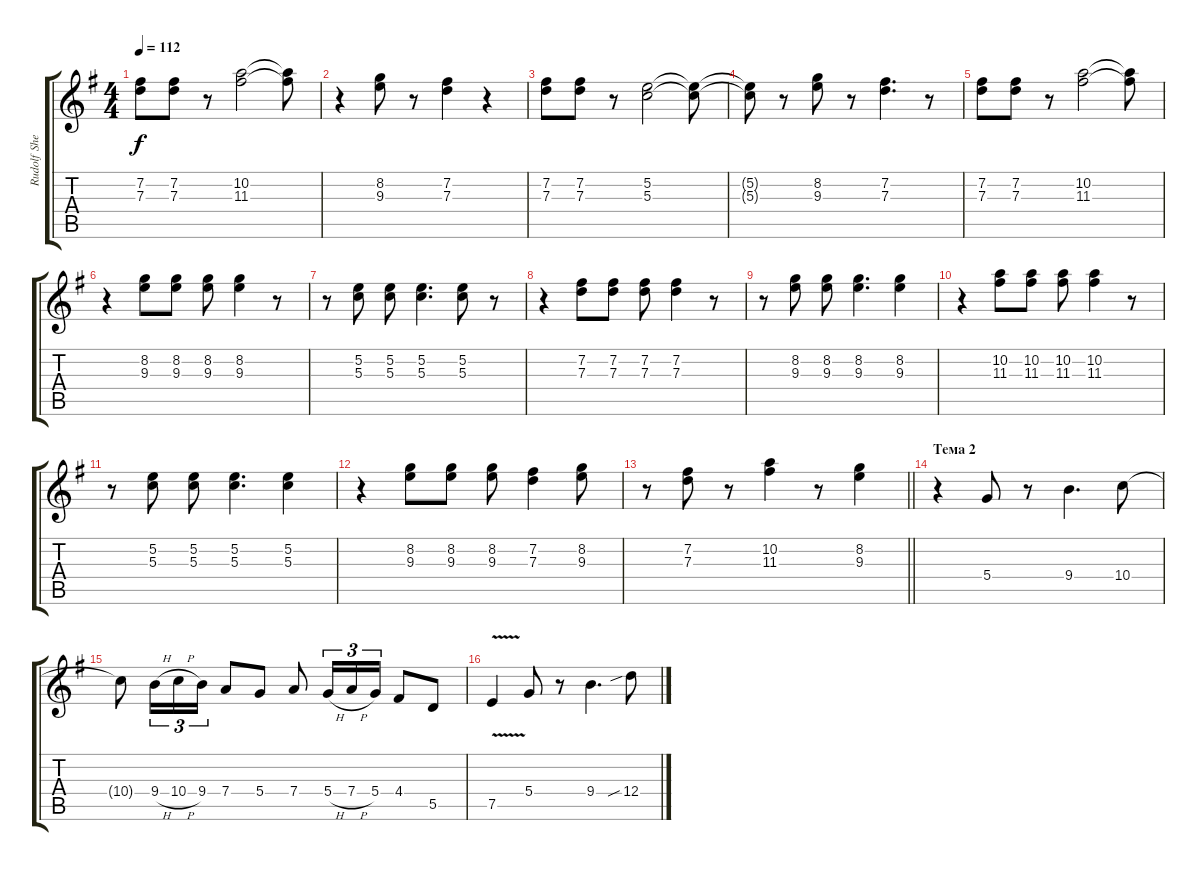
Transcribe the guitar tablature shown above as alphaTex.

\track ("Rudolf Shenker" "Rudolf She") {instrument overdrivenguitar}
\staff {score tabs}
\tuning (E4 B3 G3 D3 A2 E2) {hide}
\ts (4 4)
\tempo 112
\clef g2
\ks eminor
(7.2 7.3).8{dy f} (7.2 7.3).8 r.8 (10.2 11.3).2 (10.2{t} 11.3{t}).8 |
r.4 (8.2 9.3).8 r.8 (7.2 7.3).4 r.4 |
(7.2 7.3).8 (7.2 7.3).8 r.8 (5.2 5.3).2 (5.2{t} 5.3{t}).8 |
(5.2{t} 5.3{t}).8 r.8 (8.2 9.3).8 r.8 (7.2 7.3).4{d} r.8 |
(7.2 7.3).8 (7.2 7.3).8 r.8 (10.2 11.3).2 (10.2{t} 11.3{t}).8 |
r.4 (8.2 9.3).8 (8.2 9.3).8 (8.2 9.3).8 (8.2 9.3).4 r.8 |
r.8 (5.2 5.3).8 (5.2 5.3).8 (5.2 5.3).4{d} (5.2 5.3).8 r.8 |
r.4 (7.2 7.3).8 (7.2 7.3).8 (7.2 7.3).8 (7.2 7.3).4 r.8 |
r.8 (8.2 9.3).8 (8.2 9.3).8 (8.2 9.3).4{d} (8.2 9.3).4 |
r.4 (10.2 11.3).8 (10.2 11.3).8 (10.2 11.3).8 (10.2 11.3).4 r.8 |
r.8 (5.2 5.3).8 (5.2 5.3).8 (5.2 5.3).4{d} (5.2 5.3).4 |
r.4 (8.2 9.3).8 (8.2 9.3).8 (8.2 9.3).8 (7.2 7.3).4 (8.2 9.3).8 |
\barLineRight lightlight
r.8 (7.2 7.3).8 r.8 (10.2 11.3).4 r.8 (8.2 9.3).4 |
\section ("" "Тема 2")
r.4 5.4.8 r.8 9.4.4{d} 10.4.8 |
10.4{t}.8 9.4{h}.16{tu (3 2)} 10.4{h}.16{tu (3 2)} 9.4.16{tu (3 2)} 7.4.8 5.4.8 7.4.8 5.4{h}.16{tu (3 2)} 7.4{h}.16{tu (3 2)} 5.4.16{tu (3 2)} 4.4.8 5.5.8 |
7.5{v}.4 5.4.8 r.8 9.4.4{d} 12.4{sib}.8
